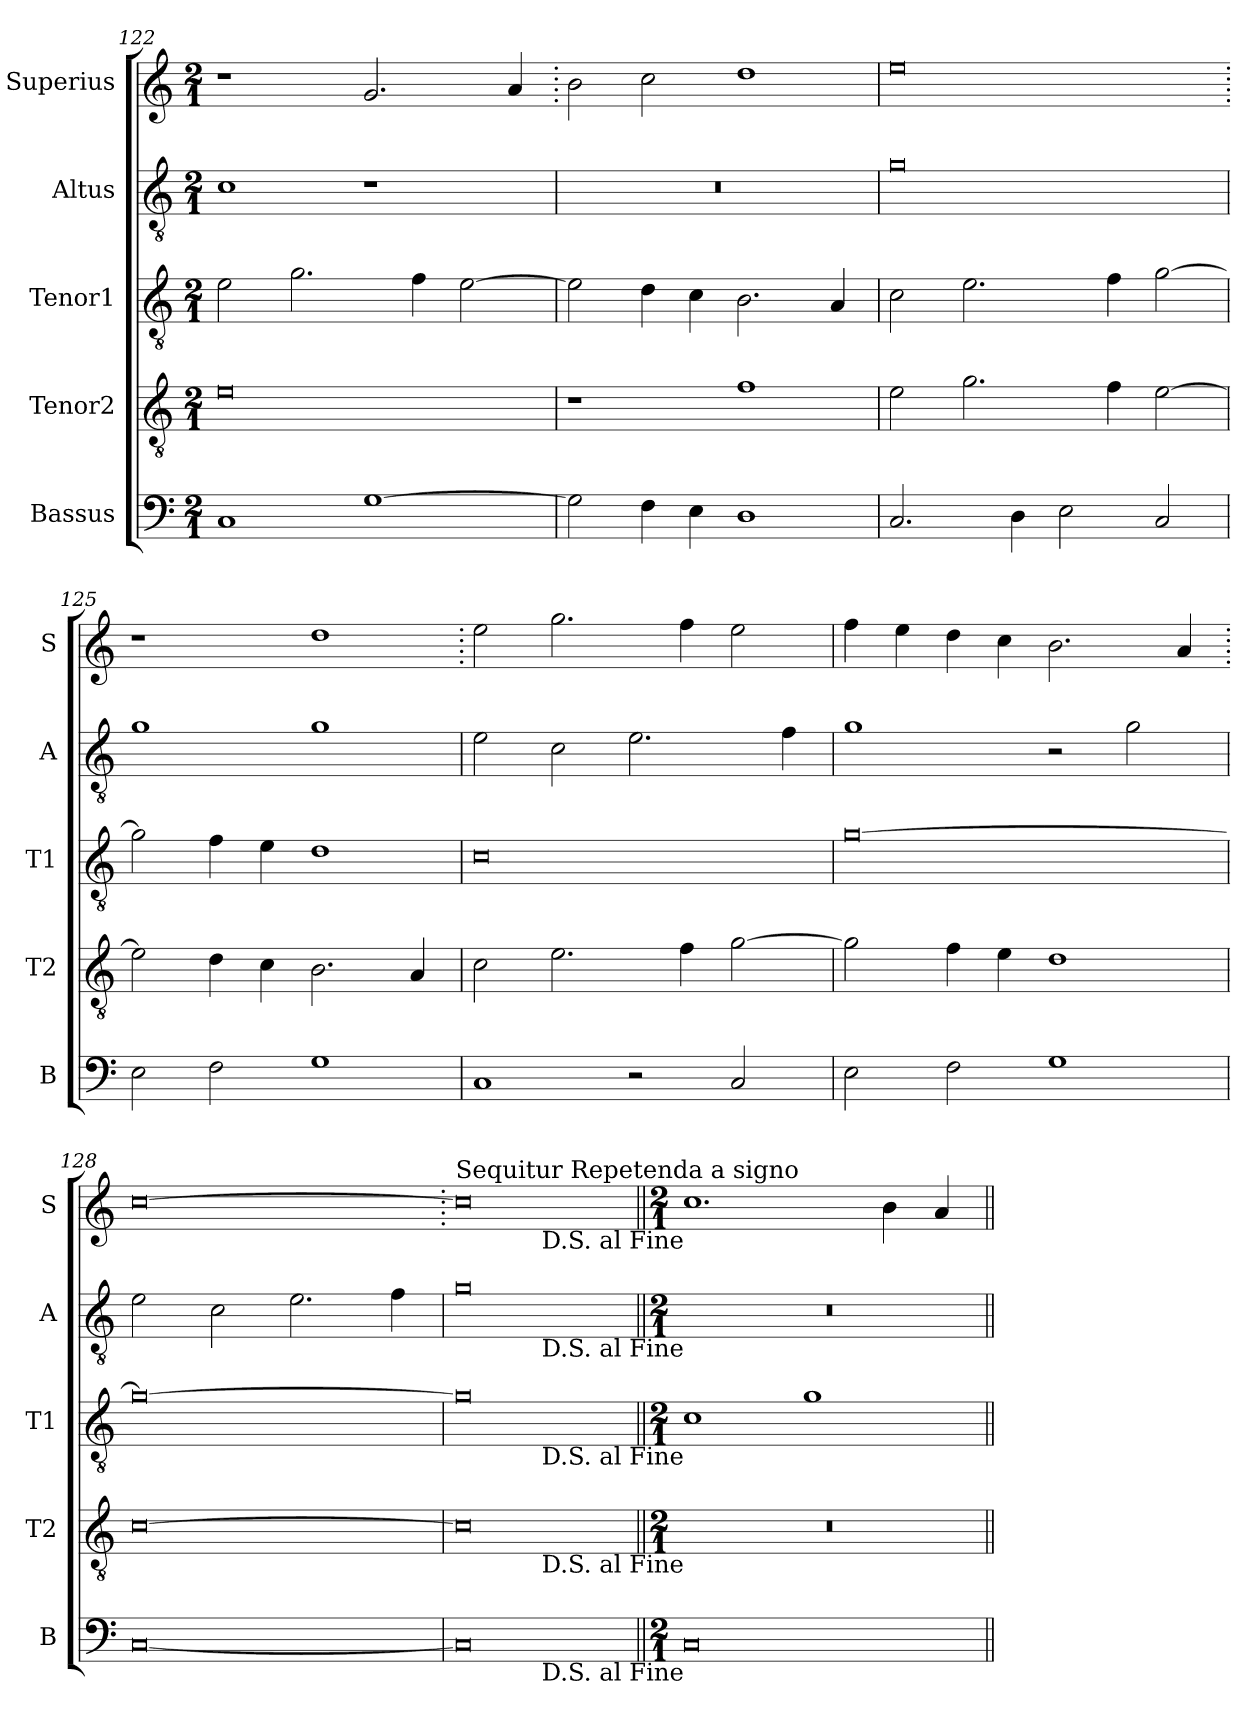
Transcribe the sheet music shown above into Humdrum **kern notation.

**kern	**kern	**kern	**kern	**kern
*part5	*part4	*part3	*part2	*part1
*staff5	*staff4	*staff3	*staff2	*staff1
*I"Bassus	*I"Tenor2	*I"Tenor1	*I"Altus	*I"Superius
*I'B	*I'T2	*I'T1	*I'A	*I'S
*clefF4	*clefGv2	*clefGv2	*clefGv2	*clefG2
*k[]	*k[]	*k[]	*k[]	*k[]
*M2/1	*M2/1	*M2/1	*M2/1	*M2/1
=122	=122	=122	=122	=122
1C	0e	2e\	1c	1r
.	.	2.g\	.	.
[1G	.	.	1r	2.g/
.	.	4f\	.	.
.	.	[2e\	.	.
.	.	.	.	4a/
=123	=123	=123	=123	=123.
2G\]	1r	2e\]	0r	2b\
4F\	.	4d\	.	2cc\
4E\	.	4c\	.	.
1D	1f	2.B\	.	1dd
.	.	4A/	.	.
=124	=124	=124	=124	=124
2.C/	2e\	2c\	0g	0ee
.	2.g\	2.e\	.	.
4D\	.	.	.	.
2E\	.	.	.	.
.	4f\	4f\	.	.
2C/	[2e\	[2g\	.	.
=125	=125	=125	=125	=125.
2E\	2e\]	2g\]	1g	1r
2F\	4d\	4f\	.	.
.	4c\	4e\	.	.
1G	2.B\	1d	1g	1dd
.	4A/	.	.	.
=126	=126	=126	=126	=126.
1C	2c\	0c	2e\	2ee\
.	2.e\	.	2c\	2.gg\
2r	.	.	2.e\	.
.	4f\	.	.	4ff\
2C/	[2g\	.	.	2ee\
.	.	.	4f\	.
=127	=127	=127	=127	=127
2E\	2g\]	[0g	1g	4ff\
.	.	.	.	4ee\
2F\	4f\	.	.	4dd\
.	4e\	.	.	4cc\
1G	1d	.	2r	2.b\
.	.	.	2g\	.
.	.	.	.	4a/
=128	=128	=128	=128	=128.
[0C	[0c	0g_	2e\	[0cc
.	.	.	2c\	.
.	.	.	2.e\	.
.	.	.	4f\	.
=129	=129	=129	=129	=129.
0C]	0c]	0g]	0g	0cc]
!	!	!	!	!LO:TX:a:t=Sequitur Repetenda a signo
=130||	=130||	=130||	=130||	=130||
*M2/1	*M2/1	*M2/1	*M2/1	*M2/1
0C	0r	1c	0r	1.cc
.	.	1g	.	.
.	.	.	.	4b\
.	.	.	.	4a/
!	!	!	!	!LO:TX:b:rj:t=D.S. al Fine
!	!	!	!LO:TX:b:rj:t=D.S. al Fine	!
!	!	!LO:TX:b:rj:t=D.S. al Fine	!	!
!	!LO:TX:b:rj:t=D.S. al Fine	!	!	!
!LO:TX:b:rj:t=D.S. al Fine	!	!	!	!
=||	=||	=||	=||	=||
*-	*-	*-	*-	*-
